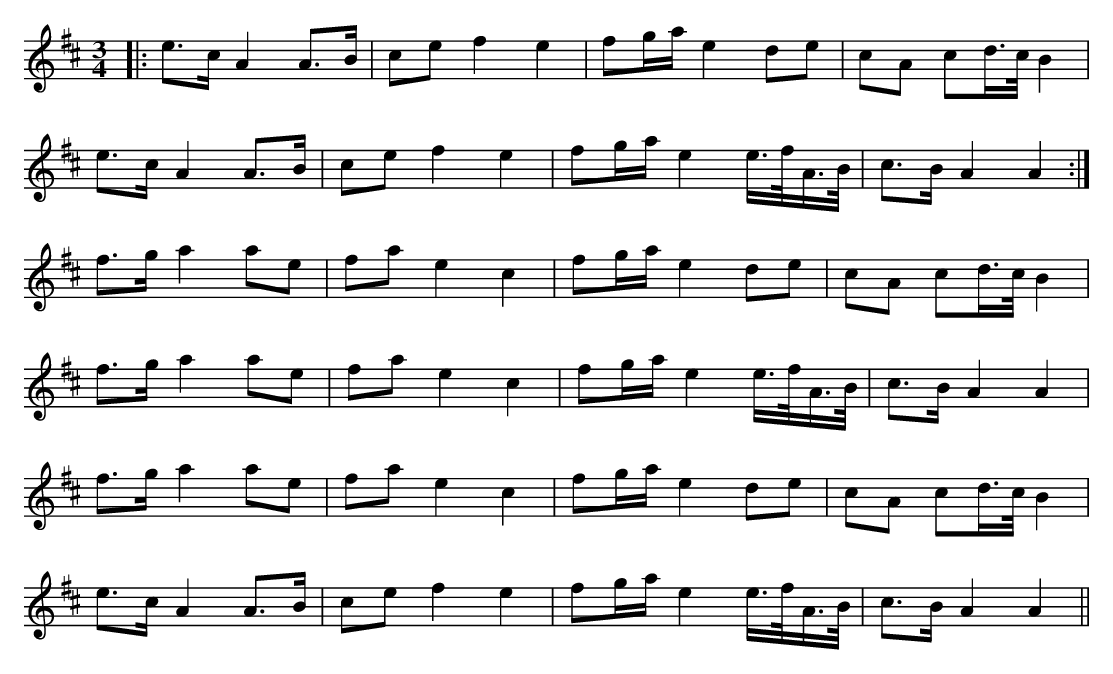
X:1
M:3/4
K:Amix
|:e>c A2 A>B|ce f2 e2|fg/a/ e2 de|cA cd/>c/ B2|
e>c A2 A3/2B/|ce f2 e2|fg/a/ e2 e/>f/A/>B/|c>B A2 A2:|
f>g a2 ae|fa e2 c2|fg/a/ e2 de|cA cd/>c/ B2|
f>g a2 ae|fa e2 c2|fg/a/ e2 e/>f/A/>B/|c>B A2 A2|
f>g a2 ae|fa e2 c2|fg/a/ e2 de|cA cd/>c/ B2|
e>c A2 A>B|ce f2 e2|fg/a/ e2 e/>f/A/>B/|c>B A2 A2||
